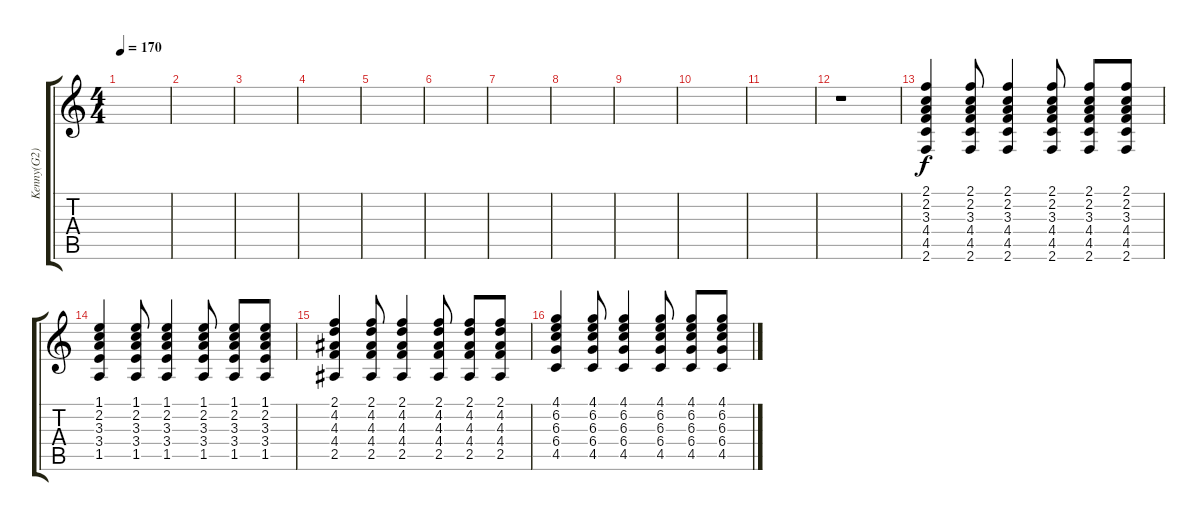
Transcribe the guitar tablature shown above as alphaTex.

\track ("Kenny(G2)" "Kenny(G2)") {instrument acousticguitarsteel}
\staff {score tabs}
\tuning (Eb4 Bb3 Gb3 Db3 Ab2 Eb2) {hide}
\ts (4 4)
\tempo 170
\clef g2
\ks c
|
|
|
|
|
|
|
|
|
|
|
r.1 |
(2.1 2.2 3.3 4.4 4.5 2.6).4 (2.1 2.2 3.3 4.4 4.5 2.6).8 (2.1 2.2 3.3 4.4 4.5 2.6).4 (2.1 2.2 3.3 4.4 4.5 2.6).8 (2.1 2.2 3.3 4.4 4.5 2.6).8 (2.1 2.2 3.3 4.4 4.5 2.6).8 |
(1.1 2.2 3.3 3.4 1.5).4 (1.1 2.2 3.3 3.4 1.5).8 (1.1 2.2 3.3 3.4 1.5).4 (1.1 2.2 3.3 3.4 1.5).8 (1.1 2.2 3.3 3.4 1.5).8 (1.1 2.2 3.3 3.4 1.5).8 |
(2.1 4.2 4.3 4.4 2.5).4 (2.1 4.2 4.3 4.4 2.5).8 (2.1 4.2 4.3 4.4 2.5).4 (2.1 4.2 4.3 4.4 2.5).8 (2.1 4.2 4.3 4.4 2.5).8 (2.1 4.2 4.3 4.4 2.5).8 |
(4.1 6.2 6.3 6.4 4.5).4 (4.1 6.2 6.3 6.4 4.5).8 (4.1 6.2 6.3 6.4 4.5).4 (4.1 6.2 6.3 6.4 4.5).8 (4.1 6.2 6.3 6.4 4.5).8 (4.1 6.2 6.3 6.4 4.5).8
